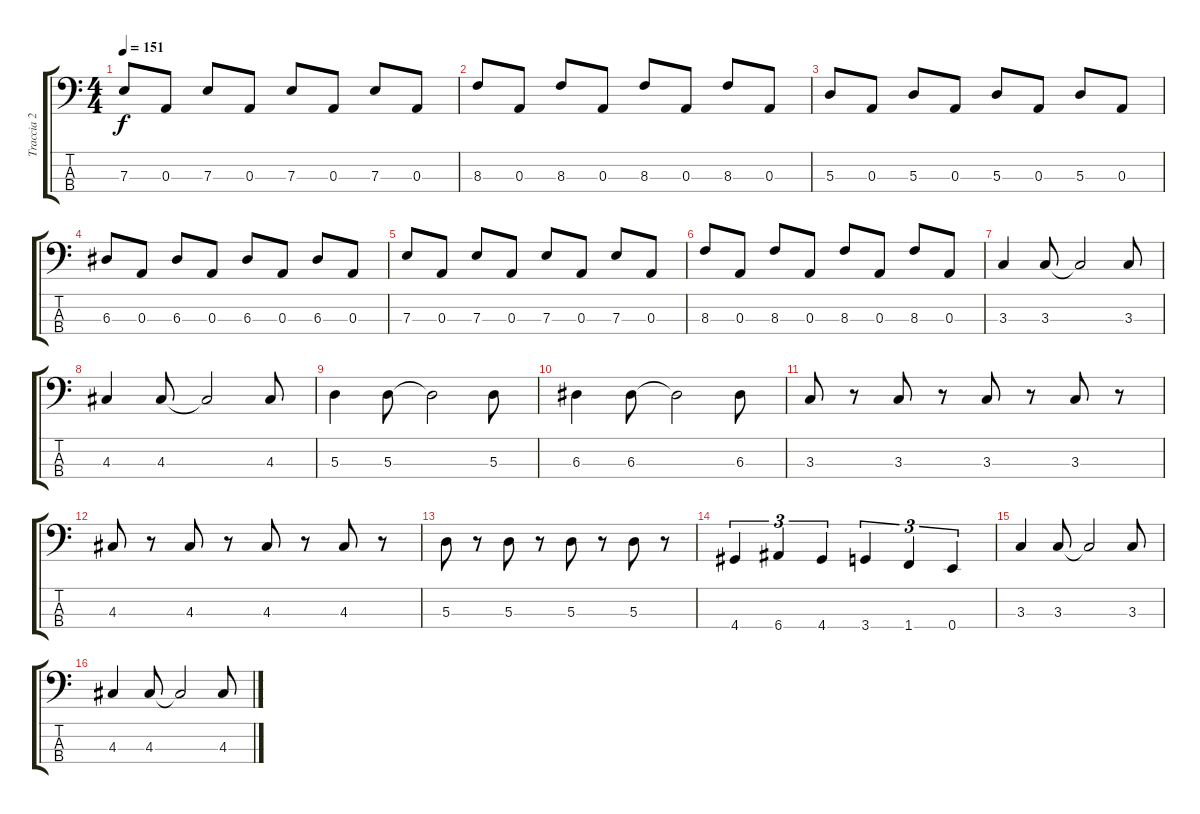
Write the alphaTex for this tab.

\track ("Traccia 2" "Traccia 2") {instrument electricbassfinger}
\staff {score tabs}
\tuning (G2 D2 A1 E1) {hide}
\ts (4 4)
\tempo 151
\clef f4
\ks c
7.3.8{dy f} 0.3.8 7.3.8 0.3.8 7.3.8 0.3.8 7.3.8 0.3.8 |
8.3.8 0.3.8 8.3.8 0.3.8 8.3.8 0.3.8 8.3.8 0.3.8 |
5.3.8 0.3.8 5.3.8 0.3.8 5.3.8 0.3.8 5.3.8 0.3.8 |
6.3.8 0.3.8 6.3.8 0.3.8 6.3.8 0.3.8 6.3.8 0.3.8 |
7.3.8 0.3.8 7.3.8 0.3.8 7.3.8 0.3.8 7.3.8 0.3.8 |
8.3.8 0.3.8 8.3.8 0.3.8 8.3.8 0.3.8 8.3.8 0.3.8 |
3.3.4 3.3.8 3.3{t}.2 3.3.8 |
4.3.4 4.3.8 4.3{t}.2 4.3.8 |
5.3.4 5.3.8 5.3{t}.2 5.3.8 |
6.3.4 6.3.8 6.3{t}.2 6.3.8 |
3.3.8 r.8 3.3.8 r.8 3.3.8 r.8 3.3.8 r.8 |
4.3.8 r.8 4.3.8 r.8 4.3.8 r.8 4.3.8 r.8 |
5.3.8 r.8 5.3.8 r.8 5.3.8 r.8 5.3.8 r.8 |
4.4.4{tu (3 2)} 6.4.4{tu (3 2)} 4.4.4{tu (3 2)} 3.4.4{tu (3 2)} 1.4.4{tu (3 2)} 0.4.4{tu (3 2)} |
3.3.4 3.3.8 3.3{t}.2 3.3.8 |
4.3.4 4.3.8 4.3{t}.2 4.3.8
